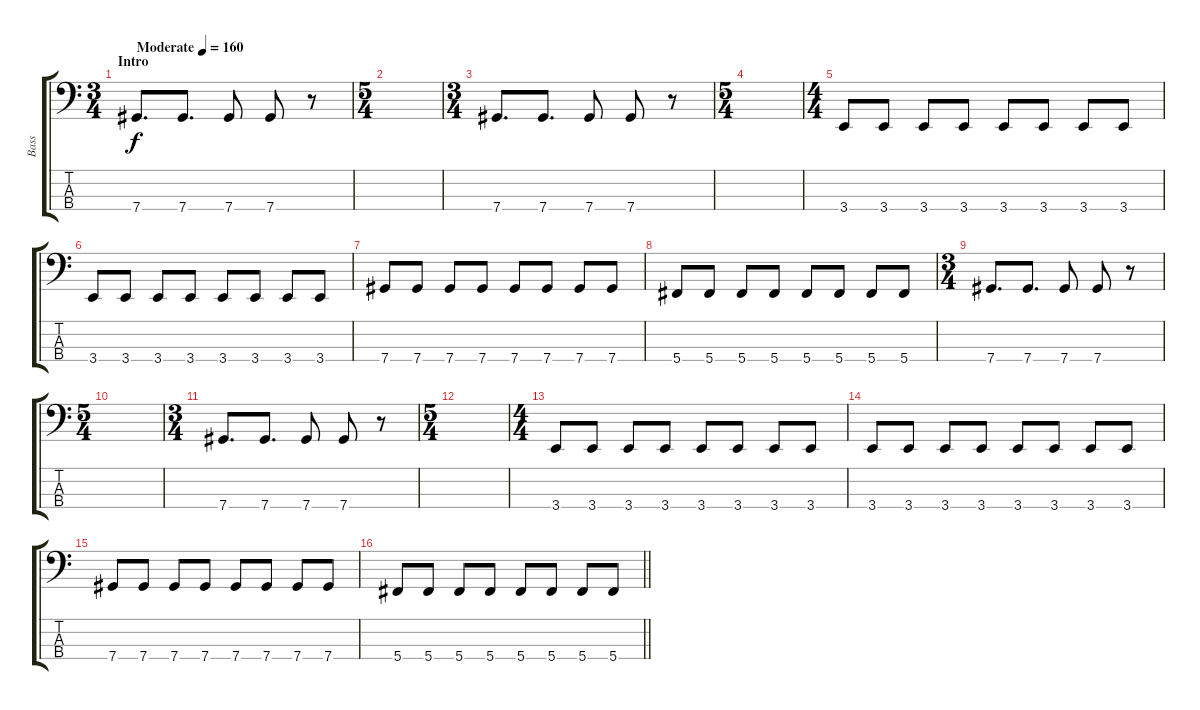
\track ("Bass" "Bass") {instrument electricbasspick}
\staff {score tabs}
\tuning (Gb2 Db2 Ab1 Db1) {hide}
\ts (3 4)
\section ("" "Intro")
\tempo (160 "Moderate")
\clef f4
\ks c
7.4.8{d dy f instrument electricbasspick} 7.4.8{d} 7.4.8 7.4.8 r.8 |
\ts (5 4)
|
\ts (3 4)
7.4.8{d} 7.4.8{d} 7.4.8 7.4.8 r.8 |
\ts (5 4)
|
\ts (4 4)
3.4.8 3.4.8 3.4.8 3.4.8 3.4.8 3.4.8 3.4.8 3.4.8 |
3.4.8 3.4.8 3.4.8 3.4.8 3.4.8 3.4.8 3.4.8 3.4.8 |
7.4.8 7.4.8 7.4.8 7.4.8 7.4.8 7.4.8 7.4.8 7.4.8 |
5.4.8 5.4.8 5.4.8 5.4.8 5.4.8 5.4.8 5.4.8 5.4.8 |
\ts (3 4)
7.4.8{d} 7.4.8{d} 7.4.8 7.4.8 r.8 |
\ts (5 4)
|
\ts (3 4)
7.4.8{d} 7.4.8{d} 7.4.8 7.4.8 r.8 |
\ts (5 4)
|
\ts (4 4)
3.4.8 3.4.8 3.4.8 3.4.8 3.4.8 3.4.8 3.4.8 3.4.8 |
3.4.8 3.4.8 3.4.8 3.4.8 3.4.8 3.4.8 3.4.8 3.4.8 |
7.4.8 7.4.8 7.4.8 7.4.8 7.4.8 7.4.8 7.4.8 7.4.8 |
\barLineRight lightlight
5.4.8 5.4.8 5.4.8 5.4.8 5.4.8 5.4.8 5.4.8 5.4.8
